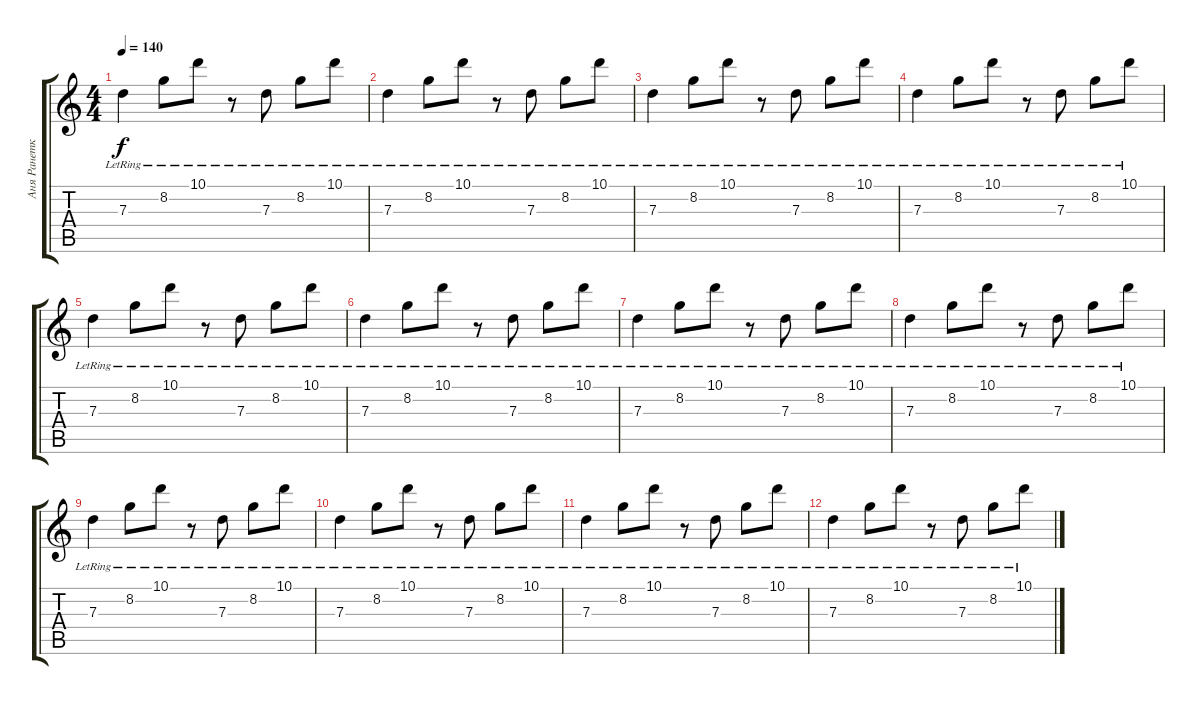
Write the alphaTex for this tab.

\track ("Аня Ранетка" "Аня Ранетк") {instrument distortionguitar}
\staff {score tabs}
\tuning (E4 B3 G3 D3 A2 E2) {hide}
\ts (4 4)
\tempo 140
\clef g2
\ks c
7.3{lr}.4{dy f} 8.2{lr}.8 10.1{lr}.8 r.8 7.3{lr}.8 8.2{lr}.8 10.1{lr}.8 |
7.3{lr}.4 8.2{lr}.8 10.1{lr}.8 r.8 7.3{lr}.8 8.2{lr}.8 10.1{lr}.8 |
7.3{lr}.4 8.2{lr}.8 10.1{lr}.8 r.8 7.3{lr}.8 8.2{lr}.8 10.1{lr}.8 |
7.3{lr}.4 8.2{lr}.8 10.1{lr}.8 r.8 7.3{lr}.8 8.2{lr}.8 10.1{lr}.8 |
7.3{lr}.4 8.2{lr}.8 10.1{lr}.8 r.8 7.3{lr}.8 8.2{lr}.8 10.1{lr}.8 |
7.3{lr}.4 8.2{lr}.8 10.1{lr}.8 r.8 7.3{lr}.8 8.2{lr}.8 10.1{lr}.8 |
7.3{lr}.4 8.2{lr}.8 10.1{lr}.8 r.8 7.3{lr}.8 8.2{lr}.8 10.1{lr}.8 |
7.3{lr}.4 8.2{lr}.8 10.1{lr}.8 r.8 7.3{lr}.8 8.2{lr}.8 10.1{lr}.8 |
7.3{lr}.4 8.2{lr}.8 10.1{lr}.8 r.8 7.3{lr}.8 8.2{lr}.8 10.1{lr}.8 |
7.3{lr}.4 8.2{lr}.8 10.1{lr}.8 r.8 7.3{lr}.8 8.2{lr}.8 10.1{lr}.8 |
7.3{lr}.4 8.2{lr}.8 10.1{lr}.8 r.8 7.3{lr}.8 8.2{lr}.8 10.1{lr}.8 |
7.3{lr}.4 8.2{lr}.8 10.1{lr}.8 r.8 7.3{lr}.8 8.2{lr}.8 10.1{lr}.8
